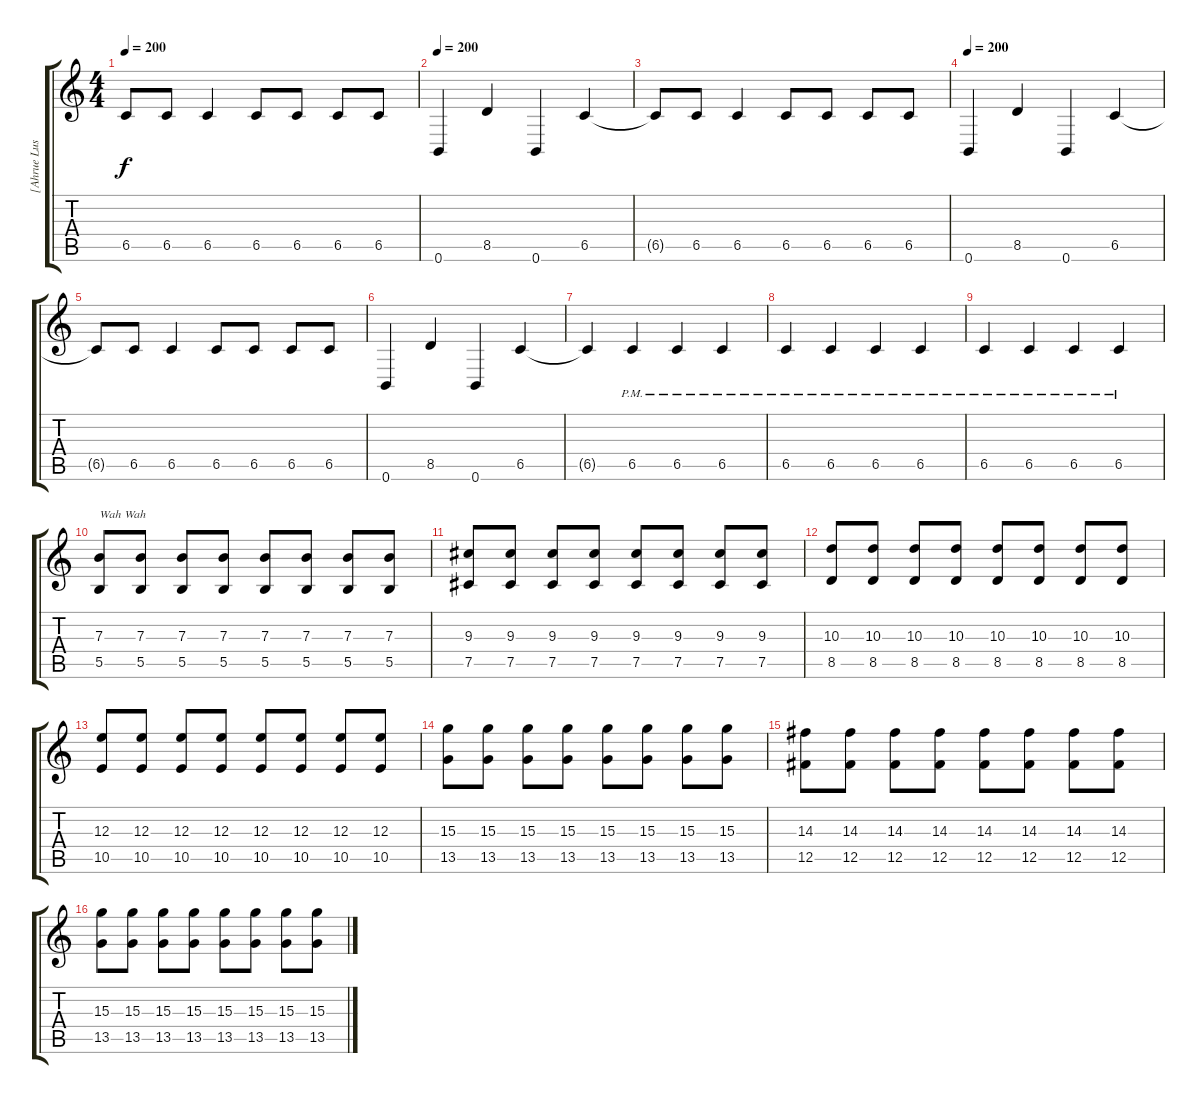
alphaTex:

\track ("[Ahrue Luster] Guitar" "[Ahrue Lus") {instrument distortionguitar}
\staff {score tabs}
\tuning (Db4 Ab3 E3 B2 Gb2 B1) {hide}
\ts (4 4)
\tempo 200
\clef g2
\ks c
6.5{t}.8{dy f} 6.5.8 6.5.4 6.5.8 6.5.8 6.5.8 6.5.8 |
\tempo 200
0.6.4 8.5.4 0.6.4 6.5.4 |
6.5{t}.8 6.5.8 6.5.4 6.5.8 6.5.8 6.5.8 6.5.8 |
\tempo 200
0.6.4 8.5.4 0.6.4 6.5.4 |
6.5{t}.8 6.5.8 6.5.4 6.5.8 6.5.8 6.5.8 6.5.8 |
0.6.4 8.5.4 0.6.4 6.5.4 |
6.5{t}.4 6.5{pm}.4 6.5{pm}.4 6.5{pm}.4 |
6.5{pm}.4 6.5{pm}.4 6.5{pm}.4 6.5{pm}.4 |
6.5{pm}.4 6.5{pm}.4 6.5{pm}.4 6.5{pm}.4 |
(7.3 5.5).8{txt "Wah Wah" volume 9} (7.3 5.5).8 (7.3 5.5).8 (7.3 5.5).8 (7.3 5.5).8 (7.3 5.5).8 (7.3 5.5).8 (7.3 5.5).8 |
(9.3 7.5).8 (9.3 7.5).8 (9.3 7.5).8 (9.3 7.5).8 (9.3 7.5).8 (9.3 7.5).8 (9.3 7.5).8 (9.3 7.5).8 |
(10.3 8.5).8 (10.3 8.5).8 (10.3 8.5).8 (10.3 8.5).8 (10.3 8.5).8 (10.3 8.5).8 (10.3 8.5).8 (10.3 8.5).8 |
(12.3 10.5).8 (12.3 10.5).8 (12.3 10.5).8 (12.3 10.5).8 (12.3 10.5).8 (12.3 10.5).8 (12.3 10.5).8 (12.3 10.5).8 |
(15.3 13.5).8 (15.3 13.5).8 (15.3 13.5).8 (15.3 13.5).8 (15.3 13.5).8 (15.3 13.5).8 (15.3 13.5).8 (15.3 13.5).8 |
(14.3 12.5).8 (14.3 12.5).8 (14.3 12.5).8 (14.3 12.5).8 (14.3 12.5).8 (14.3 12.5).8 (14.3 12.5).8 (14.3 12.5).8 |
(15.3 13.5).8 (15.3 13.5).8 (15.3 13.5).8 (15.3 13.5).8 (15.3 13.5).8 (15.3 13.5).8 (15.3 13.5).8 (15.3 13.5).8
